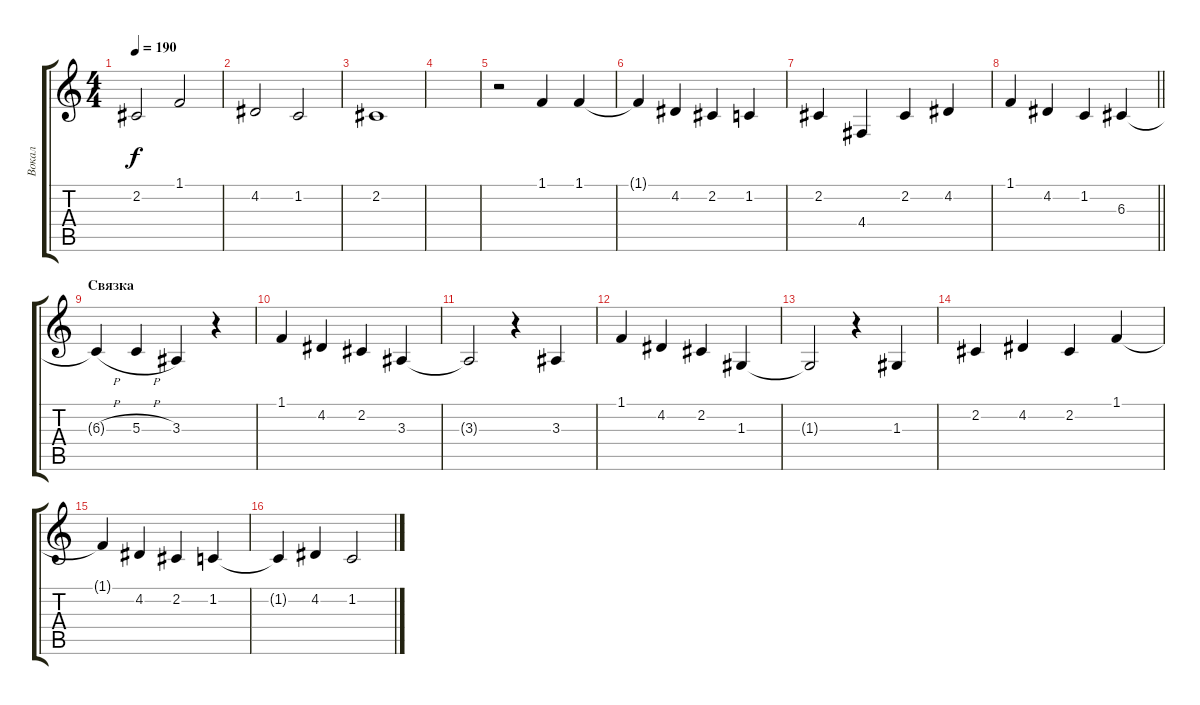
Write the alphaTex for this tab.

\track ("Вокал" "Вокал") {instrument lead2sawtooth}
\staff {score tabs}
\tuning (E4 B3 G3 D3 A2 E2) {hide}
\ts (4 4)
\tempo 190
\clef g2
\ks c
2.2{t}.2{dy f} 1.1.2 |
4.2.2 1.2.2 |
2.2.1 |
|
r.2 1.1.4 1.1.4 |
1.1{t}.4 4.2.4 2.2.4 1.2.4 |
2.2.4 4.4.4 2.2.4 4.2.4 |
\barLineRight lightlight
1.1.4 4.2.4 1.2.4 6.3.4 |
\section ("" "Связка")
6.3{h t}.4 5.3{h}.4 3.3.4 r.4 |
1.1.4 4.2.4 2.2.4 3.3.4 |
3.3{t}.2 r.4 3.3.4 |
1.1.4 4.2.4 2.2.4 1.3.4 |
1.3{t}.2 r.4 1.3.4 |
2.2.4 4.2.4 2.2.4 1.1.4 |
1.1{t}.4 4.2.4 2.2.4 1.2.4 |
1.2{t}.4 4.2.4 1.2.2
